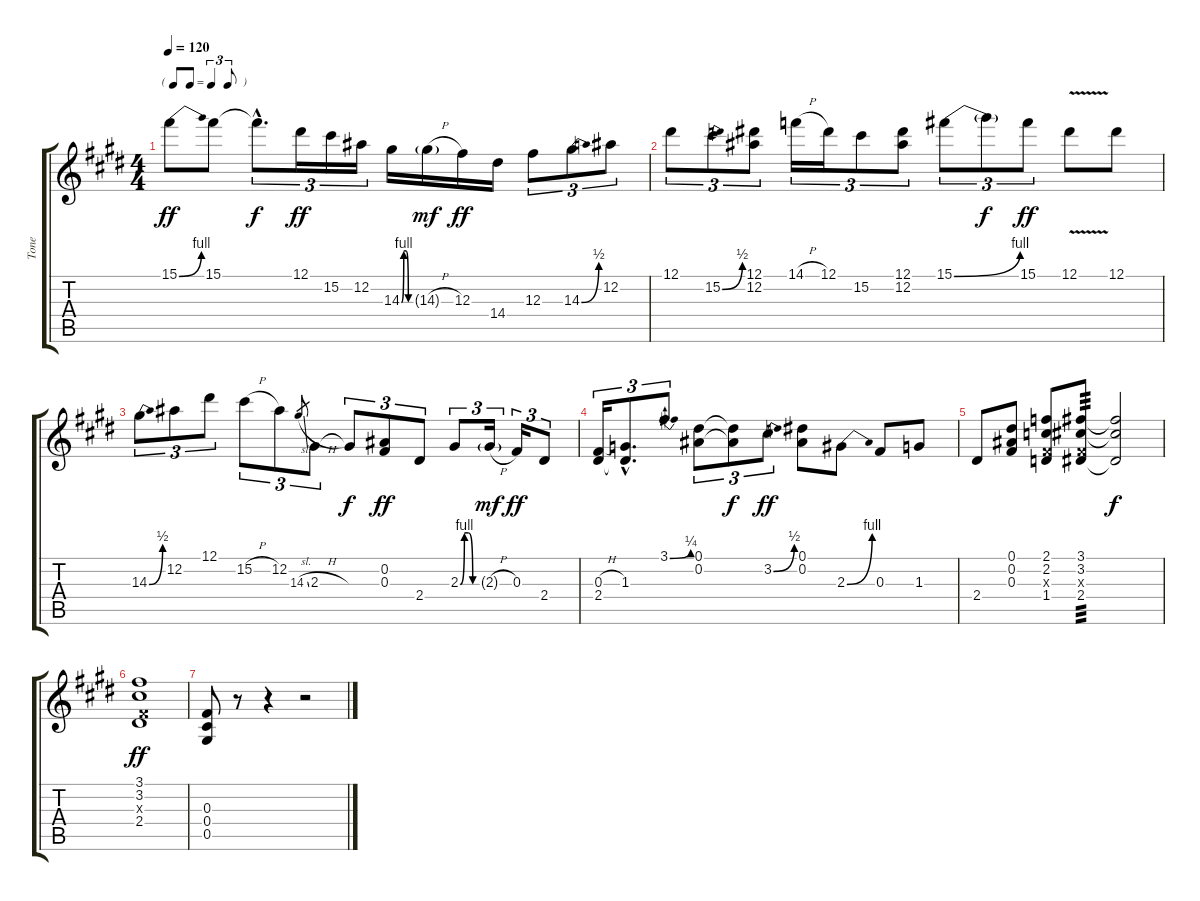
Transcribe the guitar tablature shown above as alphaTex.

\track ("Tone" "Tone") {instrument fretlessbass}
\staff {score tabs}
\tuning (Eb4 Bb3 Gb3 Db3 Ab2 Eb2) {hide}
\ts (4 4)
\tf triplet8th
\tempo 120
\clef g2
\ks e
15.1{be (bend 0 0 60 4)}.8{dy ff} 15.1.8 15.1{hac t}.8{d tu (3 2) dy f} 12.1.16{tu (3 2) dy ff} 15.2.16{tu (3 2)} 12.2.16{tu (3 2)} 14.3{be (custom 0 0 15 4 30 4 45 0 60 0)}.16 14.3{h g}.16{dy mf} 12.3.16{dy ff} 14.4.16 12.3.8{tu (3 2)} 14.3{be (bend 0 0 60 2)}.8{tu (3 2)} 12.2.8{tu (3 2)} |
12.1.8{tu (3 2)} 15.2{be (bend 0 0 60 2)}.8{tu (3 2)} (12.1 12.2).8{tu (3 2)} 14.1{h}.16{tu (3 2)} 12.1.16{tu (3 2)} 15.2.8{tu (3 2)} (12.1 12.2).8{tu (3 2)} 15.1{be (bend 0 0 60 4)}.8{tu (3 2)} 15.1{t}.8{tu (3 2) dy f} 15.1.8{tu (3 2) dy ff} 12.1{v}.8 12.1.8 |
14.3{be (bend 0 0 60 2)}.8{tu (3 2)} 12.2.8{tu (3 2)} 12.1.8{tu (3 2)} 15.2{h}.8{tu (3 2)} 12.2.8{tu (3 2)} 14.3{sl}.8{gr} 2.3{h}.8{tu (3 2)} 2.3{t}.8{tu (3 2) dy f} (0.2 0.3).8{tu (3 2) dy ff} 2.4.8{tu (3 2)} 2.3{be (custom 0 0 15 4 30 4 45 0 60 0)}.8{tu (3 2)} 2.3{h g}.16{tu (3 2) dy mf} 0.3.16{tu (3 2) dy ff} 2.4.8{tu (3 2)} |
(0.3{h} 2.4).16{tu (3 2)} (1.3{hac} 2.4{hac t}).8{d tu (3 2)} 3.1{be (bend 0 0 60 1)}.8{tu (3 2)} (0.1 0.2).8{tu (3 2)} (0.1{t} 0.2{t}).8{tu (3 2) dy f} 3.2{be (bend 0 0 60 2)}.8{tu (3 2) dy ff} (0.1 0.2).8 2.3{be (bend 0 0 60 4)}.8 0.3.8 1.3.8 |
2.4.8 (0.1 0.2 0.3).8 (2.1 2.2 0.3{x} 1.4).8 (3.1 3.2 0.3{x} 2.4).8{tp 3} (3.1{t} 3.2{t} 2.4{t}).2{dy f} |
(3.1 3.2 0.3{x} 2.4).1{dy ff} |
(0.3 0.4 0.5).8 r.8 r.4 r.2
